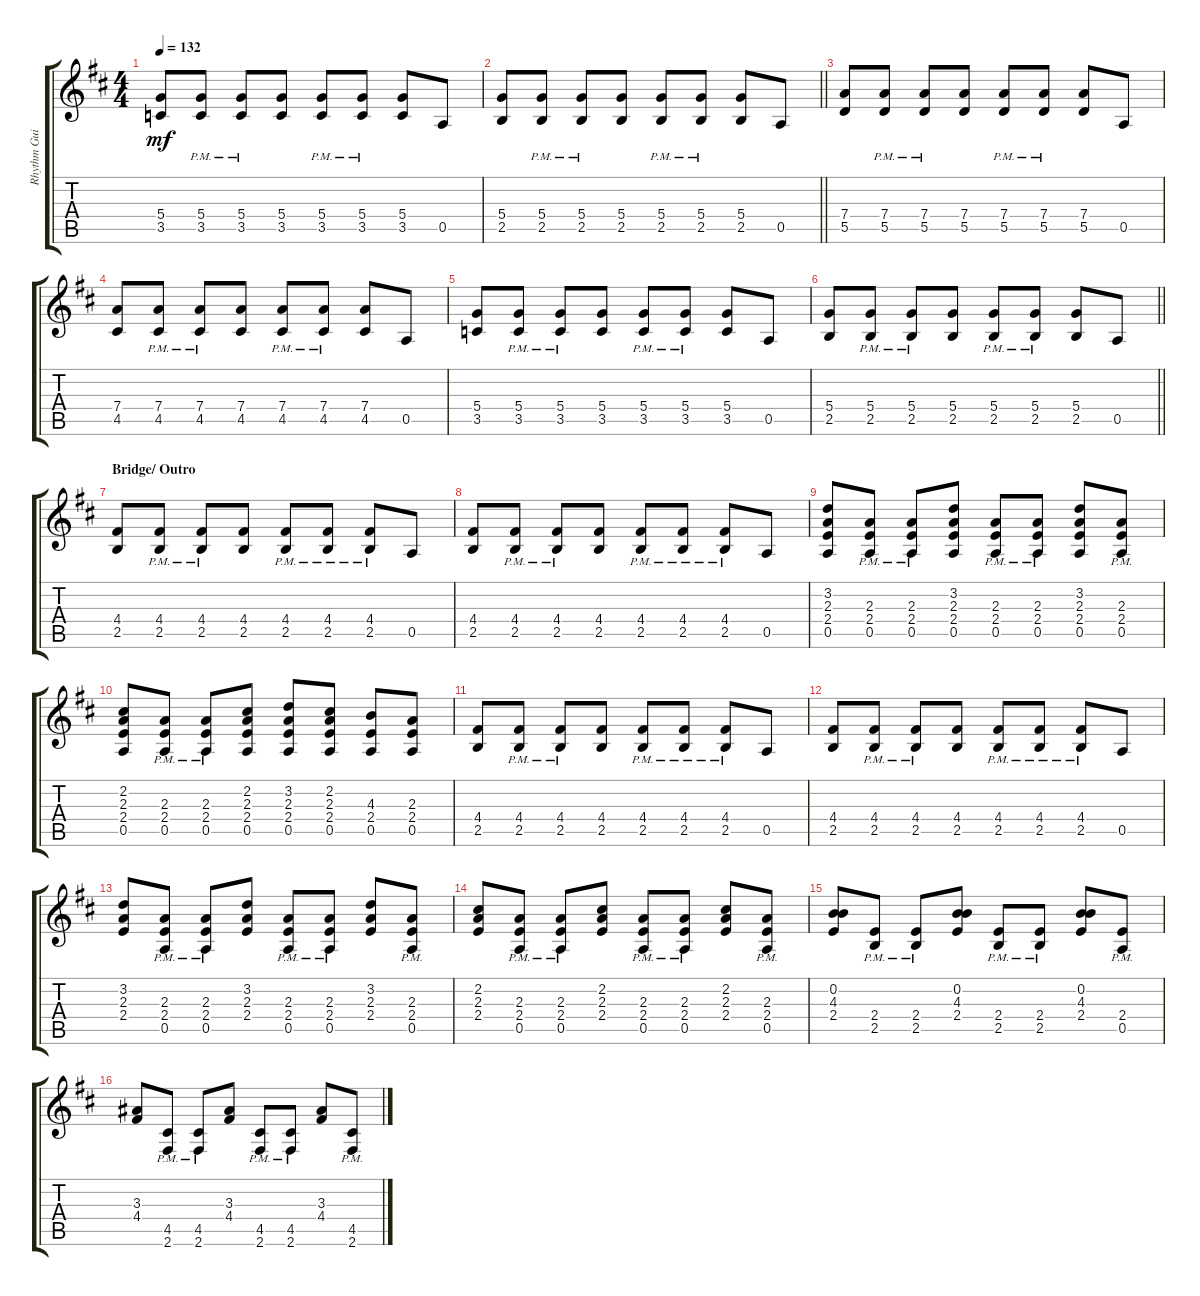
\track ("Rhythm Guitar" "Rhythm Gui") {instrument acousticguitarsteel}
\staff {score tabs}
\tuning (E4 B3 G3 D3 A2 E2) {hide}
\ts (4 4)
\tempo 132
\clef g2
\ks d
(5.4 3.5).8{dy mf} (5.4{pm} 3.5{pm}).8 (5.4{pm} 3.5{pm}).8 (5.4 3.5).8 (5.4{pm} 3.5{pm}).8 (5.4{pm} 3.5{pm}).8 (5.4 3.5).8 0.5.8 |
\barLineRight lightlight
(5.4 2.5).8 (5.4{pm} 2.5{pm}).8 (5.4{pm} 2.5{pm}).8 (5.4 2.5).8 (5.4{pm} 2.5{pm}).8 (5.4{pm} 2.5{pm}).8 (5.4 2.5).8 0.5.8 |
(7.4 5.5).8 (7.4{pm} 5.5{pm}).8 (7.4{pm} 5.5{pm}).8 (7.4 5.5).8 (7.4{pm} 5.5{pm}).8 (7.4{pm} 5.5{pm}).8 (7.4 5.5).8 0.5.8 |
(7.4 4.5).8 (7.4{pm} 4.5{pm}).8 (7.4{pm} 4.5{pm}).8 (7.4 4.5).8 (7.4{pm} 4.5{pm}).8 (7.4{pm} 4.5{pm}).8 (7.4 4.5).8 0.5.8 |
(5.4 3.5).8 (5.4{pm} 3.5{pm}).8 (5.4{pm} 3.5{pm}).8 (5.4 3.5).8 (5.4{pm} 3.5{pm}).8 (5.4{pm} 3.5{pm}).8 (5.4 3.5).8 0.5.8 |
\barLineRight lightlight
(5.4 2.5).8 (5.4{pm} 2.5{pm}).8 (5.4{pm} 2.5{pm}).8 (5.4 2.5).8 (5.4{pm} 2.5{pm}).8 (5.4{pm} 2.5{pm}).8 (5.4 2.5).8 0.5.8 |
\section ("" "Bridge/ Outro")
(4.4 2.5).8 (4.4{pm} 2.5{pm}).8 (4.4{pm} 2.5{pm}).8 (4.4 2.5).8 (4.4{pm} 2.5{pm}).8 (4.4{pm} 2.5{pm}).8 (4.4 2.5{pm}).8 0.5.8 |
(4.4 2.5).8 (4.4{pm} 2.5{pm}).8 (4.4{pm} 2.5{pm}).8 (4.4 2.5).8 (4.4{pm} 2.5{pm}).8 (4.4{pm} 2.5{pm}).8 (4.4 2.5{pm}).8 0.5.8 |
(3.2 2.3 2.4 0.5).8 (2.3{pm} 2.4{pm} 0.5{pm}).8 (2.3{pm} 2.4{pm} 0.5{pm}).8 (3.2 2.3 2.4 0.5).8 (2.3{pm} 2.4{pm} 0.5{pm}).8 (2.3{pm} 2.4{pm} 0.5{pm}).8 (3.2 2.3 2.4 0.5).8 (2.3{pm} 2.4 0.5{pm}).8 |
(2.2 2.3 2.4 0.5).8 (2.3{pm} 2.4{pm} 0.5{pm}).8 (2.3{pm} 2.4{pm} 0.5{pm}).8 (2.2 2.3 2.4 0.5).8 (3.2 2.3 2.4 0.5).8 (2.2 2.3 2.4 0.5).8 (4.3 2.4 0.5).8 (2.3 2.4 0.5).8 |
(4.4 2.5).8 (4.4{pm} 2.5{pm}).8 (4.4{pm} 2.5{pm}).8 (4.4 2.5).8 (4.4{pm} 2.5{pm}).8 (4.4{pm} 2.5{pm}).8 (4.4 2.5{pm}).8 0.5.8 |
(4.4 2.5).8 (4.4{pm} 2.5{pm}).8 (4.4{pm} 2.5{pm}).8 (4.4 2.5).8 (4.4{pm} 2.5{pm}).8 (4.4{pm} 2.5{pm}).8 (4.4 2.5{pm}).8 0.5.8 |
(3.2 2.3 2.4).8 (2.3{pm} 2.4{pm} 0.5{pm}).8 (2.3{pm} 2.4{pm} 0.5{pm}).8 (3.2 2.3 2.4).8 (2.3{pm} 2.4{pm} 0.5{pm}).8 (2.3{pm} 2.4{pm} 0.5{pm}).8 (3.2 2.3 2.4).8 (2.3 2.4 0.5{pm}).8 |
(2.2 2.3 2.4).8 (2.3{pm} 2.4{pm} 0.5{pm}).8 (2.3{pm} 2.4{pm} 0.5{pm}).8 (2.2 2.3 2.4).8 (2.3{pm} 2.4{pm} 0.5{pm}).8 (2.3{pm} 2.4{pm} 0.5{pm}).8 (2.2 2.3 2.4).8 (2.3 2.4 0.5{pm}).8 |
(0.2 4.3 2.4).8 (2.4{pm} 2.5{pm}).8 (2.4{pm} 2.5{pm}).8 (0.2 4.3 2.4).8 (2.4{pm} 2.5{pm}).8 (2.4{pm} 2.5{pm}).8 (0.2 4.3 2.4).8 (2.4 0.5{pm}).8 |
(3.3 4.4).8 (4.5{pm} 2.6{pm}).8 (4.5{pm} 2.6{pm}).8 (3.3 4.4).8 (4.5{pm} 2.6{pm}).8 (4.5{pm} 2.6{pm}).8 (3.3 4.4).8 (4.5{pm} 2.6{pm}).8
